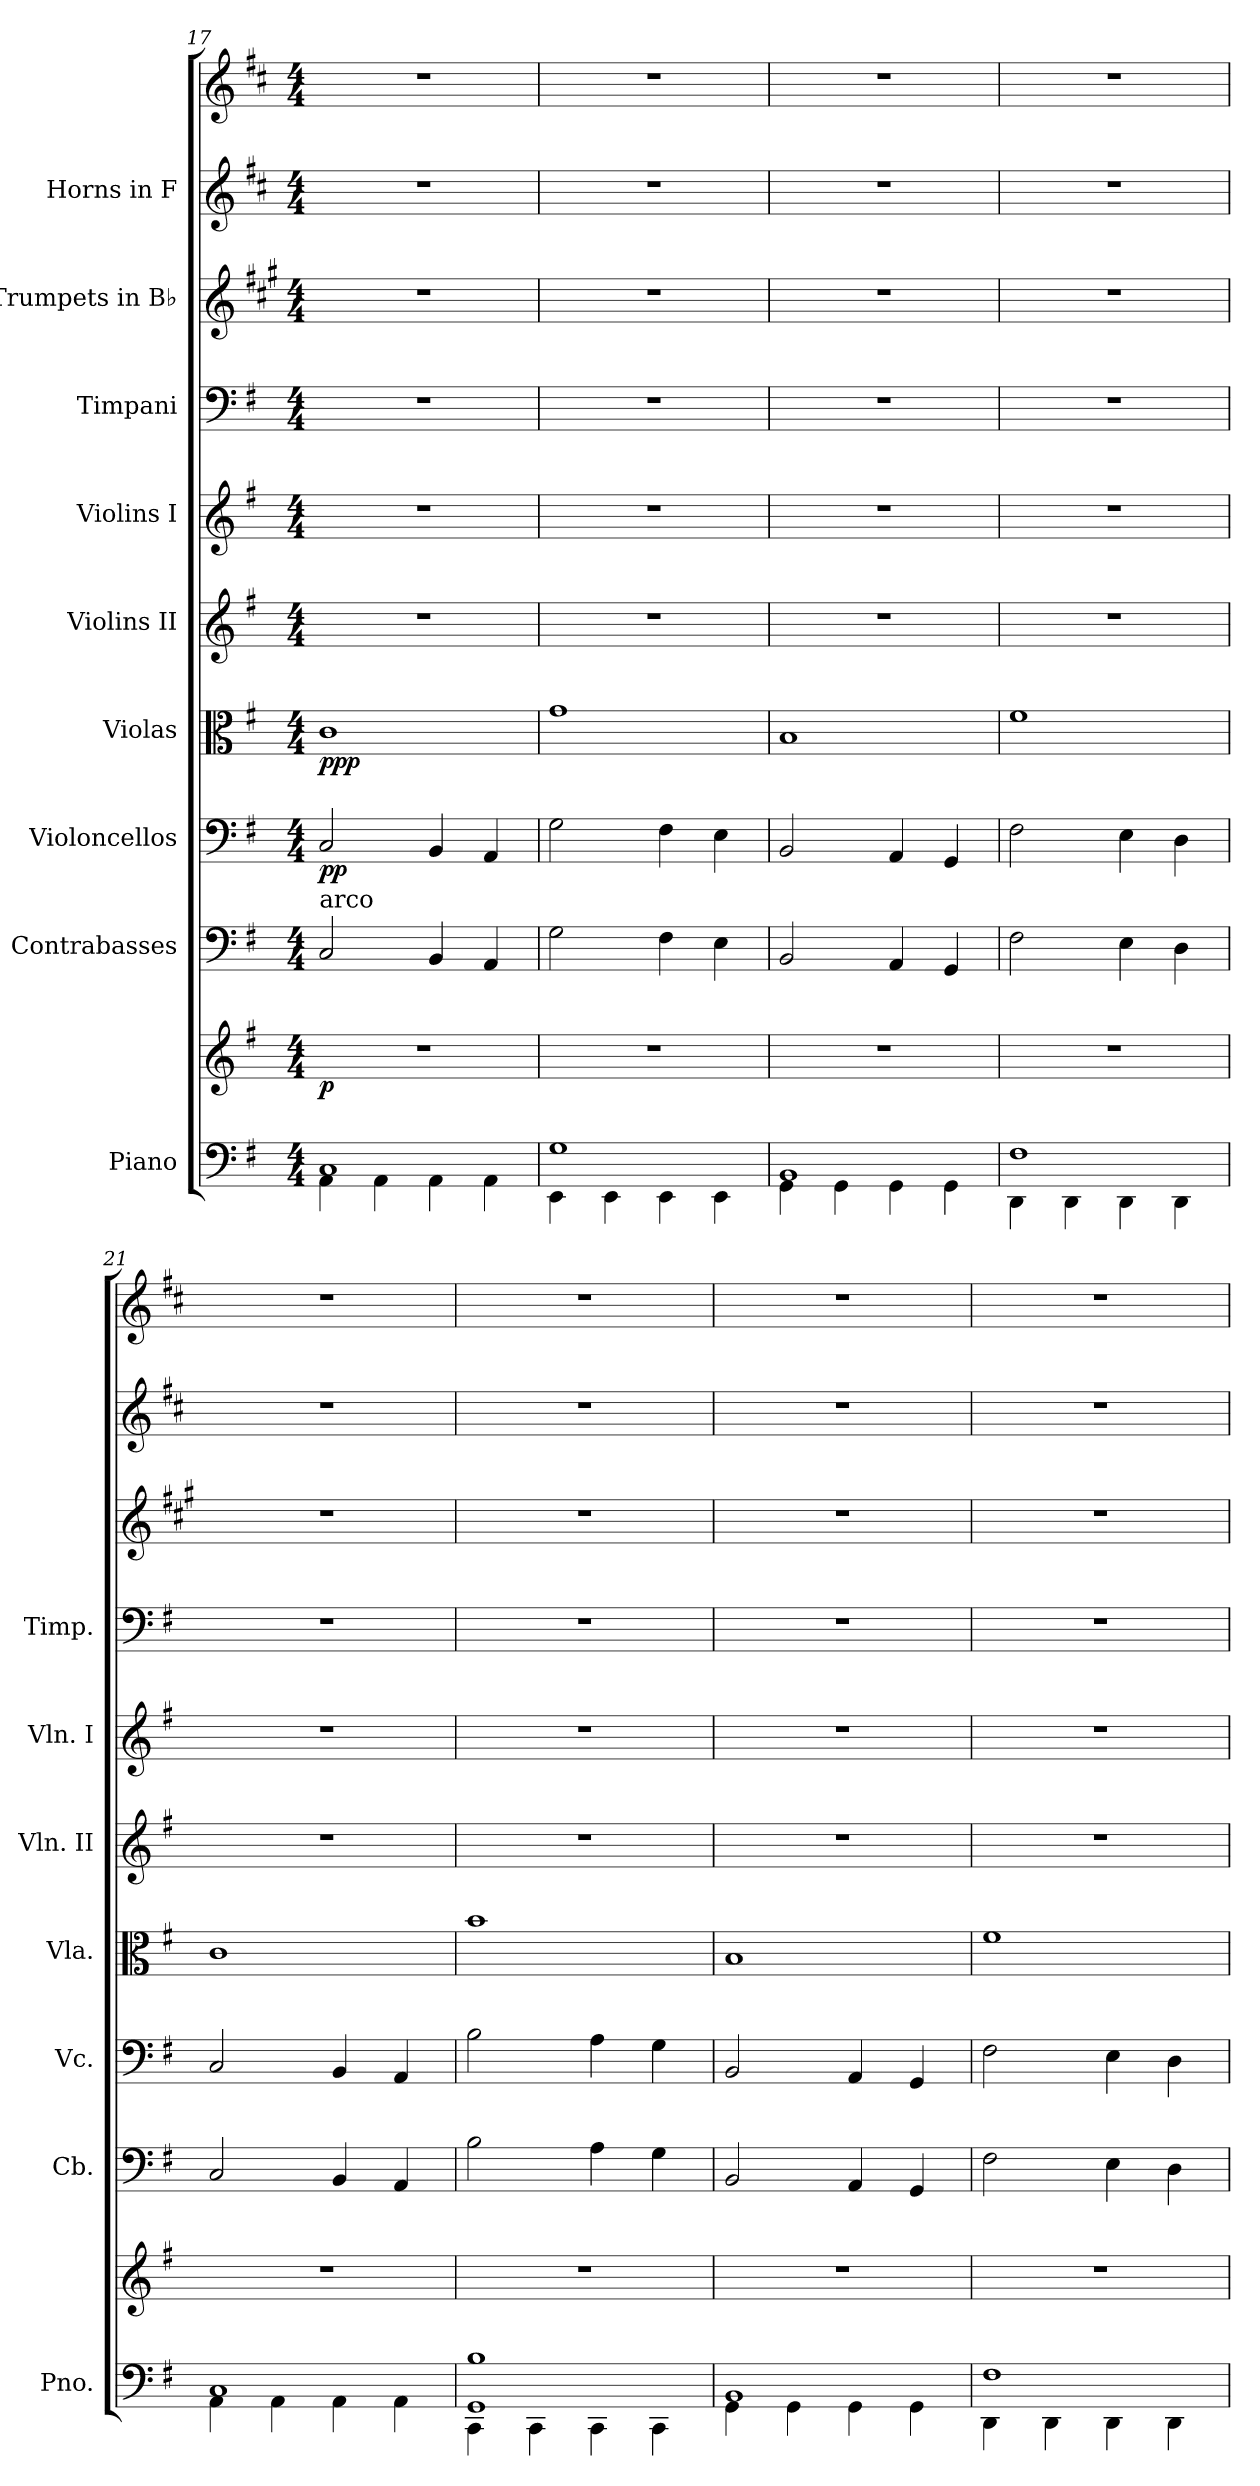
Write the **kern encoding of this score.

**kern	**kern	**dynam	**kern	**kern	**dynam	**kern	**dynam	**kern	**kern	**kern	**kern	**kern	**kern
*part9	*part9	*part9	*part8	*part7	*part7	*part6	*part6	*part5	*part4	*part3	*part2	*part1	*part1
*staff11	*staff10	*staff10/11	*staff9	*staff8	*staff8	*staff7	*staff7	*staff6	*staff5	*staff4	*staff3	*staff2	*staff1
*I"Piano	*	*	*I"Contrabasses	*I"Violoncellos	*	*I"Violas	*	*I"Violins II	*I"Violins I	*I"Timpani	*I"Trumpets in B♭	*I"Horns in F	*
*I'Pno.	*	*	*I'Cb.	*I'Vc.	*	*I'Vla.	*	*I'Vln. II	*I'Vln. I	*I'Timp.	*	*	*
*clefF4	*clefG2	*	*clefF4	*clefF4	*	*clefC3	*	*clefG2	*clefG2	*clefF4	*clefG2	*clefG2	*clefG2
*	*	*	*ITrd7c12	*	*	*	*	*	*	*	*ITrd1c2	*ITrd4c7	*ITrd4c7
*k[f#]	*k[f#]	*	*k[f#]	*k[f#]	*	*k[f#]	*	*k[f#]	*k[f#]	*k[f#]	*k[f#]	*k[f#]	*k[f#]
*M4/4	*M4/4	*	*M4/4	*M4/4	*	*M4/4	*	*M4/4	*M4/4	*M4/4	*M4/4	*M4/4	*M4/4
=17	=17	=17	=17	=17	=17	=17	=17	=17	=17	=17	=17	=17	=17
*^	*	*	*	*	*	*	*	*	*	*	*	*	*
!	!	!	!	!LO:TX:a:t=arco	!	!	!	!	!	!	!	!	!	!
!	!	!	!LO:DY:b	!	!	!LO:DY:b	!	!LO:DY:b	!	!	!	!	!	!
1C	4AA\	1r	p	2CC/	2C/	pp	1c	ppp	1r	1r	1r	1r	1r	1r
.	4AA\	.	.	.	.	.	.	.	.	.	.	.	.	.
.	4AA\	.	.	4BBB/	4BB/	.	.	.	.	.	.	.	.	.
.	4AA\	.	.	4AAA/	4AA/	.	.	.	.	.	.	.	.	.
=18	=18	=18	=18	=18	=18	=18	=18	=18	=18	=18	=18	=18	=18	=18
1G	4EE\	1r	.	2GG\	2G\	.	1g	.	1r	1r	1r	1r	1r	1r
.	4EE\	.	.	.	.	.	.	.	.	.	.	.	.	.
.	4EE\	.	.	4FF#\	4F#\	.	.	.	.	.	.	.	.	.
.	4EE\	.	.	4EE\	4E\	.	.	.	.	.	.	.	.	.
=19	=19	=19	=19	=19	=19	=19	=19	=19	=19	=19	=19	=19	=19	=19
1BB	4GG\	1r	.	2BBB/	2BB/	.	1B	.	1r	1r	1r	1r	1r	1r
.	4GG\	.	.	.	.	.	.	.	.	.	.	.	.	.
.	4GG\	.	.	4AAA/	4AA/	.	.	.	.	.	.	.	.	.
.	4GG\	.	.	4GGG/	4GG/	.	.	.	.	.	.	.	.	.
=20	=20	=20	=20	=20	=20	=20	=20	=20	=20	=20	=20	=20	=20	=20
1F#	4DD\	1r	.	2FF#\	2F#\	.	1f#	.	1r	1r	1r	1r	1r	1r
.	4DD\	.	.	.	.	.	.	.	.	.	.	.	.	.
.	4DD\	.	.	4EE\	4E\	.	.	.	.	.	.	.	.	.
.	4DD\	.	.	4DD\	4D\	.	.	.	.	.	.	.	.	.
=21	=21	=21	=21	=21	=21	=21	=21	=21	=21	=21	=21	=21	=21	=21
1C	4AA\	1r	.	2CC/	2C/	.	1c	.	1r	1r	1r	1r	1r	1r
.	4AA\	.	.	.	.	.	.	.	.	.	.	.	.	.
.	4AA\	.	.	4BBB/	4BB/	.	.	.	.	.	.	.	.	.
.	4AA\	.	.	4AAA/	4AA/	.	.	.	.	.	.	.	.	.
=22	=22	=22	=22	=22	=22	=22	=22	=22	=22	=22	=22	=22	=22	=22
1GG 1B	4CC\	1r	.	2BB\	2B\	.	1b	.	1r	1r	1r	1r	1r	1r
.	4CC\	.	.	.	.	.	.	.	.	.	.	.	.	.
.	4CC\	.	.	4AA\	4A\	.	.	.	.	.	.	.	.	.
.	4CC\	.	.	4GG\	4G\	.	.	.	.	.	.	.	.	.
=23	=23	=23	=23	=23	=23	=23	=23	=23	=23	=23	=23	=23	=23	=23
1BB	4GG\	1r	.	2BBB/	2BB/	.	1B	.	1r	1r	1r	1r	1r	1r
.	4GG\	.	.	.	.	.	.	.	.	.	.	.	.	.
.	4GG\	.	.	4AAA/	4AA/	.	.	.	.	.	.	.	.	.
.	4GG\	.	.	4GGG/	4GG/	.	.	.	.	.	.	.	.	.
=24	=24	=24	=24	=24	=24	=24	=24	=24	=24	=24	=24	=24	=24	=24
1F#	4DD\	1r	.	2FF#\	2F#\	.	1f#	.	1r	1r	1r	1r	1r	1r
.	4DD\	.	.	.	.	.	.	.	.	.	.	.	.	.
.	4DD\	.	.	4EE\	4E\	.	.	.	.	.	.	.	.	.
.	4DD\	.	.	4DD\	4D\	.	.	.	.	.	.	.	.	.
*v	*v	*	*	*	*	*	*	*	*	*	*	*	*	*
=	=	=	=	=	=	=	=	=	=	=	=	=	=
*-	*-	*-	*-	*-	*-	*-	*-	*-	*-	*-	*-	*-	*-
